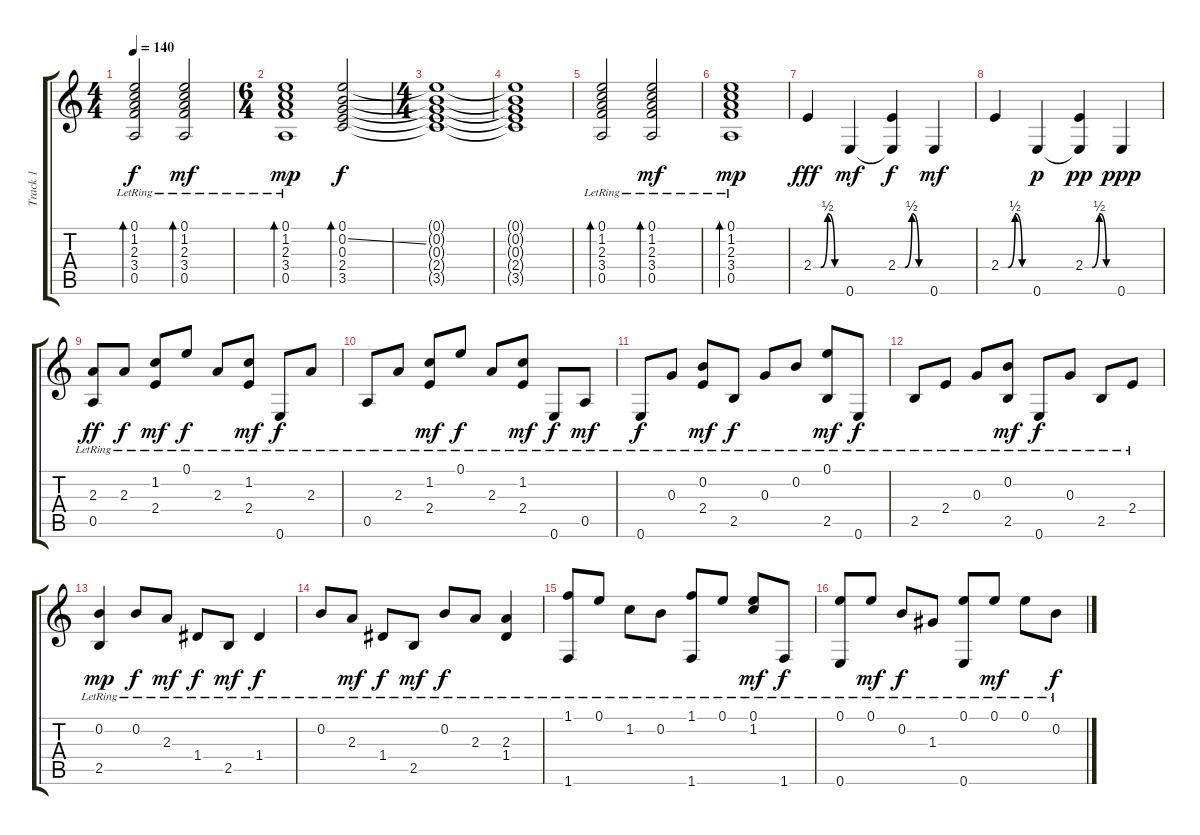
\track ("Track 1" "Track 1") {instrument acousticguitarsteel}
\staff {score tabs}
\tuning (E4 B3 G3 D3 A2 E2) {hide}
\ts (4 4)
\tempo 140
\clef g2
\ks c
(0.1{lr} 1.2{lr} 2.3{lr} 3.4{lr} 0.5{lr}).2{bd 240 dy f} (0.1{lr} 1.2{lr} 2.3{lr} 3.4{lr} 0.5{lr}).2{bd 120 dy mf} |
\ts (6 4)
(0.1{lr} 1.2{lr} 2.3{lr} 3.4{lr} 0.5{lr}).1{bd 60 dy mp} (0.1 0.2{ss} 0.3 2.4 3.5).2{bd 240 dy f} |
\ts (4 4)
(0.1{t} 0.2{t} 0.3{t} 2.4{t} 3.5{t}).1 |
(0.1{t} 0.2{t} 0.3{t} 2.4{t} 3.5{t}).1 |
(0.1{lr} 1.2{lr} 2.3{lr} 3.4{lr} 0.5{lr}).2{bd 240} (0.1{lr} 1.2{lr} 2.3{lr} 3.4{lr} 0.5{lr}).2{bd 120 dy mf} |
(0.1{lr} 1.2{lr} 2.3{lr} 3.4{lr} 0.5{lr}).1{bd 60 dy mp} |
2.4{be (custom 0 0 15 0 30 2 45 0 60 0)}.4{dy fff} 0.6.4{dy mf} (2.4{be (custom 0 0 15 0 30 2 45 0 60 0)} 0.6{t}).4{dy f} 0.6.4{dy mf} |
2.4{be (custom 0 0 15 0 30 2 45 0 60 0)}.4 0.6.4{dy p} (2.4{be (custom 0 0 15 0 30 2 45 0 60 0)} 0.6{t}).4{dy pp} 0.6.4{dy ppp} |
(2.3{lr} 0.5{lr}).8{dy ff volume 12} 2.3{lr}.8{dy f} (1.2{lr} 2.4{lr}).8{dy mf} 0.1{lr}.8{dy f} 2.3{lr}.8 (1.2{lr} 2.4{lr}).8{dy mf} 0.6{lr}.8{dy f} 2.3{lr}.8 |
0.5{lr}.8 2.3{lr}.8 (1.2{lr} 2.4{lr}).8{dy mf} 0.1{lr}.8{dy f} 2.3{lr}.8 (1.2{lr} 2.4{lr}).8{dy mf} 0.6{lr}.8{dy f} 0.5{lr}.8{dy mf} |
0.6{lr}.8{dy f} 0.3{lr}.8 (0.2{lr} 2.4{lr}).8{dy mf} 2.5{lr}.8{dy f} 0.3{lr}.8 0.2{lr}.8 (0.1{lr} 2.5{lr}).8{dy mf} 0.6{lr}.8{dy f} |
2.5{lr}.8 2.4{lr}.8 0.3{lr}.8 (0.2{lr} 2.5{lr}).8{dy mf} 0.6{lr}.8{dy f} 0.3{lr}.8 2.5{lr}.8 2.4{lr}.8 |
(0.2{lr} 2.5{lr}).4{dy mp} 0.2{lr}.8{dy f} 2.3{lr}.8{dy mf} 1.4{lr}.8{dy f} 2.5{lr}.8{dy mf} 1.4{lr}.4{dy f} |
0.2{lr}.8 2.3{lr}.8{dy mf} 1.4{lr}.8{dy f} 2.5{lr}.8{dy mf} 0.2{lr}.8{dy f} 2.3{lr}.8 (2.3{lr} 1.4{lr}).4 |
(1.1{lr} 1.6{lr}).8 0.1{lr}.8 1.2{lr}.8 0.2{lr}.8 (1.1{lr} 1.6{lr}).8 0.1{lr}.8 (0.1{lr} 1.2{lr}).8{dy mf} 1.6{lr}.8{dy f} |
(0.1{lr} 0.6{lr}).8 0.1{lr}.8{dy mf} 0.2{lr}.8{dy f} 1.3{lr}.8 (0.1{lr} 0.6{lr}).8 0.1{lr}.8{dy mf} 0.1{lr}.8 0.2{lr}.8{dy f}
